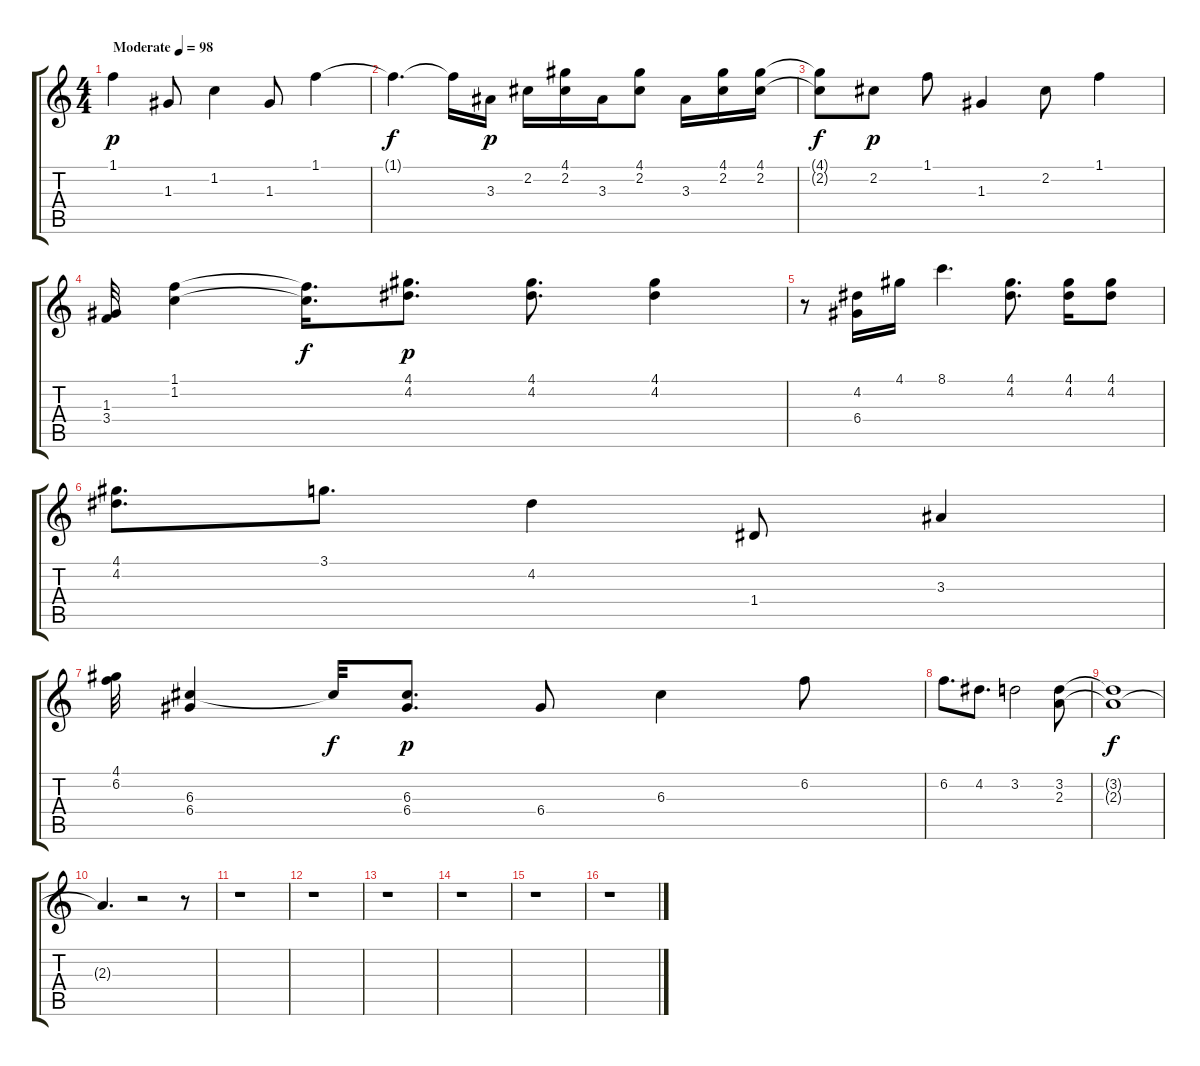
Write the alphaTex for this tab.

\track "" {instrument electricguitarclean}
\staff {score tabs}
\tuning (E4 B3 G3 D3 A2 E2) {hide}
\ts (4 4)
\tempo (98 "Moderate")
\clef g2
\ks c
1.1.4{dy p instrument electricguitarclean} 1.3.8 1.2.4 1.3.8 1.1.4 |
1.1{t}.4{d dy f} 1.1{t}.16 3.3.16{dy p} 2.2.16 (4.1 2.2).16 3.3.16 (4.1 2.2).8 3.3.16 (4.1 2.2).16 (4.1 2.2).16 |
(4.1{t} 2.2{t}).8{dy f} 2.2.8{dy p} 1.1.8 1.3.4 2.2.8 1.1.4 |
(1.3 3.4).32 (1.1 1.2).4 (1.1{t} 1.2{t}).16{d dy f} (4.1 4.2).8{d dy p} (4.1 4.2).8{d} (4.1 4.2).4 |
r.8 (4.2 6.4).16 4.1.16 8.1.4{d} (4.1 4.2).8{d} (4.1 4.2).16 (4.1 4.2).8 |
(4.1 4.2).8{d} 3.1.8{d} 4.2.4 1.4.8 3.3.4 |
(4.1 6.2).32 (6.3 6.4).4 6.3{t}.32{dy f} (6.3 6.4).8{d dy p} 6.4.8 6.3.4 6.2.8 |
6.2.8{d} 4.2.8{d} 3.2.2 (3.2 2.3).8 |
(3.2{t} 2.3{t}).1{dy f} |
2.3{t}.4{d} r.2 r.8 |
r.1 |
r.1 |
r.1 |
r.1 |
r.1 |
r.1
